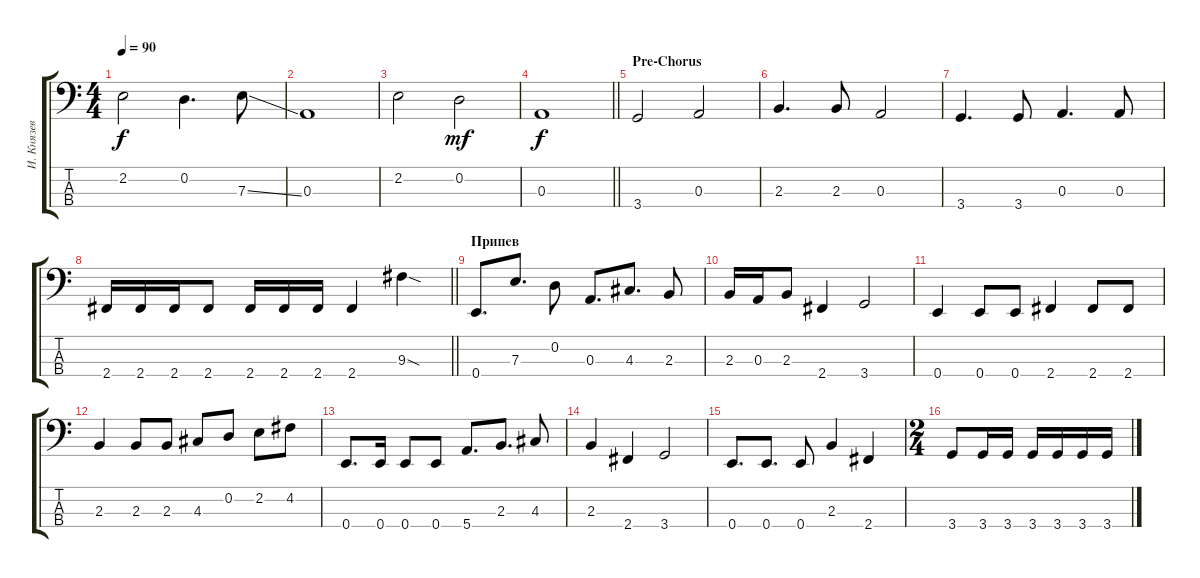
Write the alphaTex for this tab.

\track ("И. Князев" "И. Князев") {instrument electricbassfinger}
\staff {score tabs}
\tuning (G2 D2 A1 E1) {hide}
\ts (4 4)
\tempo 90
\clef f4
\ks c
2.2.2{dy f} 0.2.4{d} 7.3{ss}.8 |
0.3.1 |
2.2.2 0.2.2{dy mf} |
\barLineRight lightlight
0.3.1{dy f} |
\section ("" "Pre-Chorus")
3.4.2 0.3.2 |
2.3.4{d} 2.3.8 0.3.2 |
3.4.4{d} 3.4.8 0.3.4{d} 0.3.8 |
\barLineRight lightlight
2.4.16 2.4.16 2.4.16 2.4.8 2.4.16 2.4.16 2.4.16 2.4.4 9.3{sod}.4 |
\section ("" "Припев")
0.4.8{d} 7.3.8{d} 0.2.8 0.3.8{d} 4.3.8{d} 2.3.8 |
2.3.16 0.3.16 2.3.8 2.4.4 3.4.2 |
0.4.4 0.4.8 0.4.8 2.4.4 2.4.8 2.4.8 |
2.3.4 2.3.8 2.3.8 4.3.8 0.2.8 2.2.8 4.2.8 |
0.4.8{d} 0.4.16 0.4.8 0.4.8 5.4.8{d} 2.3.8{d} 4.3.8 |
2.3.4 2.4.4 3.4.2 |
0.4.8{d} 0.4.8{d} 0.4.8 2.3.4 2.4.4 |
\ts (2 4)
3.4.8 3.4.16 3.4.16 3.4.16 3.4.16 3.4.16 3.4.16
